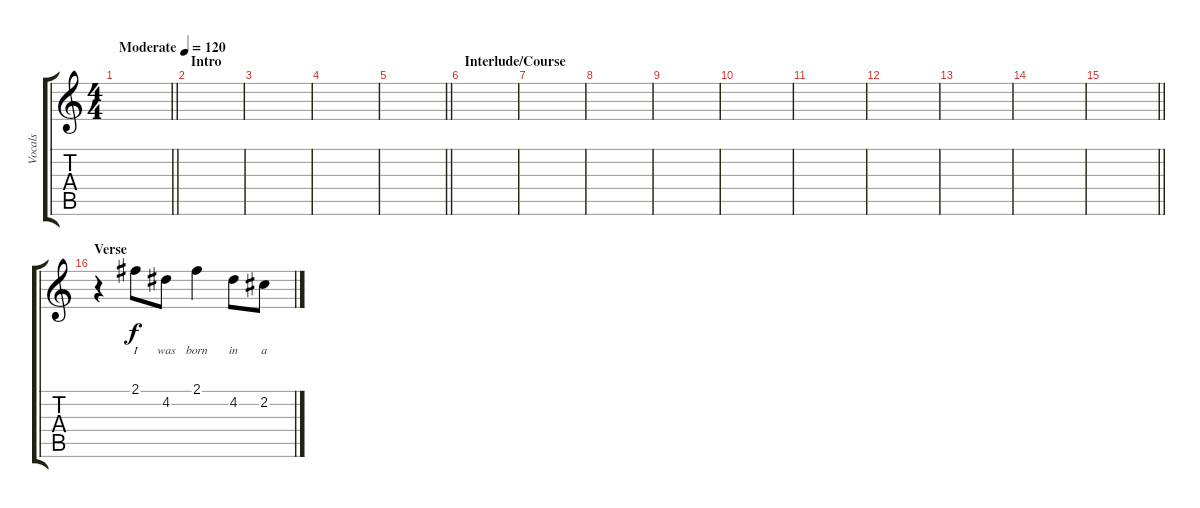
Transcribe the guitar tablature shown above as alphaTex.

\track ("Vocals" "Vocals") {instrument acousticguitarsteel}
\staff {score tabs}
\tuning (E4 B3 G3 D3 A2 E2) {hide}
\ts (4 4)
\tempo (120 "Moderate")
\clef g2
\barLineRight lightlight
\ks c
|
\section ("" "Intro")
|
|
|
\barLineRight lightlight
|
\section ("" "Interlude/Course")
|
|
|
|
|
|
|
|
|
\barLineRight lightlight
|
\section ("" "Verse")
r.4 2.1.8{lyrics (0 "I") lyrics (1 "") lyrics (2 "") lyrics (3 "") lyrics (4 "")} 4.2.8{lyrics (0 "was") lyrics (1 "") lyrics (2 "") lyrics (3 "") lyrics (4 "")} 2.1.4{lyrics (0 "born") lyrics (1 "") lyrics (2 "") lyrics (3 "") lyrics (4 "")} 4.2.8{lyrics (0 "in") lyrics (1 "") lyrics (2 "") lyrics (3 "") lyrics (4 "")} 2.2.8{lyrics (0 "a") lyrics (1 "") lyrics (2 "") lyrics (3 "") lyrics (4 "")}
